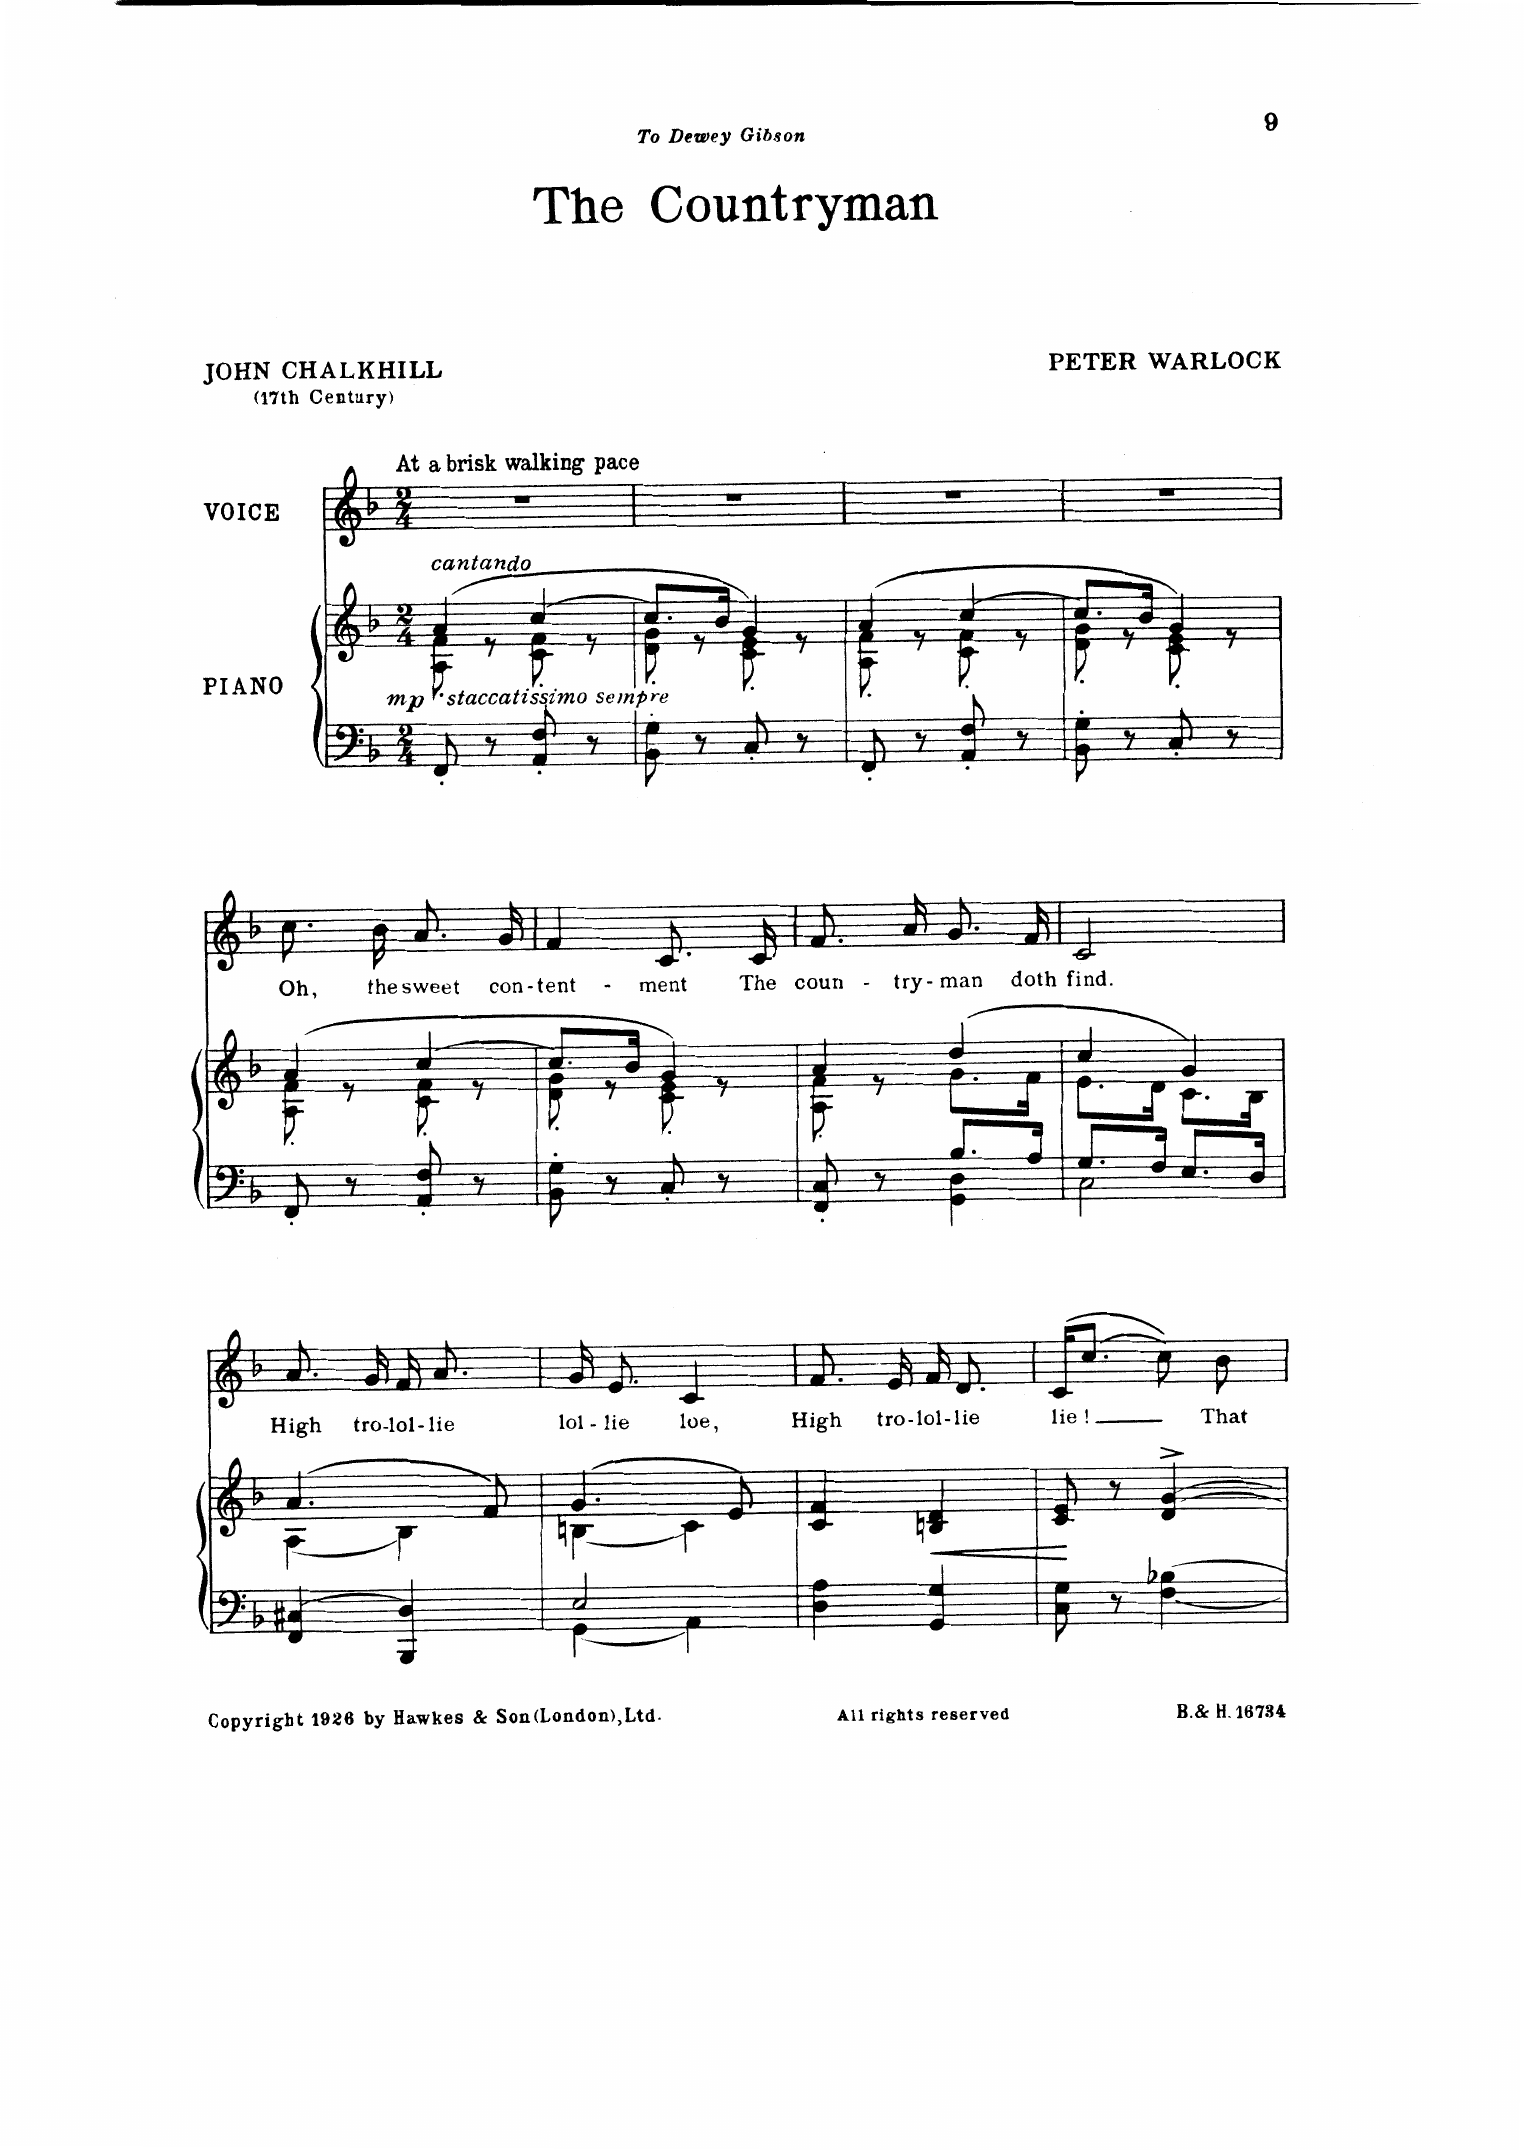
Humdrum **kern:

**kern	**kern	**dynam	**kern	**text
*part2	*part2	*part2	*part1	*part1
*staff3	*staff2	*staff2/3	*staff1	*staff1
*I"Piano	*	*	*I"Voice	*
*I'Pno	*	*	*	*
*clefF4	*clefG2	*	*clefG2	*
*k[b-]	*k[b-]	*	*k[b-]	*
*M2/4	*M2/4	*	*M2/4	*
=1	=1	=1	=1	=1
*	*^	*	*	*
!	!	!	!	!LO:TX:a:B:t=At a brisk walking pace	!
!	!LO:TX:i:t=cantando	!	!	!	!
!	!	!	!LO:DY:b	!	!
!	!	!	!LO:DY:n=1:b	!	!
8FF'/	(4a/	8A\' 8f\'	mp other-dynamics	2r	.
8r	.	8r	.	.	.
8AA/' 8F/'	[4cc/	8c\' 8f\'	.	.	.
8r	.	8r	.	.	.
=2	=2	=2	=2	=2	=2
8BB-\' 8G\'	8.cc/L]	8d\' 8g\'	.	2r	.
8r	.	8r	.	.	.
.	16b-/Jk	.	.	.	.
8C'/	4g/)	8c\' 8e\'	.	.	.
8r	.	8r	.	.	.
=3	=3	=3	=3	=3	=3
8FF'/	(4a/	8A\' 8f\'	.	2r	.
8r	.	8r	.	.	.
8AA/' 8F/'	[4cc/	8c\' 8f\'	.	.	.
8r	.	8r	.	.	.
=4	=4	=4	=4	=4	=4
8BB-\' 8G\'	8.cc/L]	8d\' 8g\'	.	2r	.
8r	.	8r	.	.	.
.	16b-/Jk	.	.	.	.
8C'/	4g/)	8c\' 8e\'	.	.	.
8r	.	8r	.	.	.
=5	=5	=5	=5	=5	=5
8FF'/	(4a/	8A\' 8f\'	.	8.cc\	Oh,
8r	.	8r	.	.	.
.	.	.	.	16b-\	the
8AA/' 8F/'	[4cc/	8c\' 8f\'	.	8.a/	sweet
8r	.	8r	.	.	.
.	.	.	.	16g/	con-
=6	=6	=6	=6	=6	=6
8BB-\' 8G\'	8.cc/L]	8d\' 8g\'	.	4f/	-tent-
8r	.	8r	.	.	.
.	16b-/Jk	.	.	.	.
8C'/	4g/)	8c\' 8e\'	.	8.c/	-ment
8r	.	8r	.	.	.
.	.	.	.	16c/	The
=7	=7	=7	=7	=7	=7
*^	*	*	*	*	*
8FF/' 8C/'	4ryy	4a/	8A\' 8f\'	.	8.f/	coun-
8r	.	.	8r	.	.	.
.	.	.	.	.	16a/	-try-
8.B-/L	4GG\ 4D\	(4dd/	8.g\L	.	8.g/	-man
16A/Jk	.	.	16f\Jk	.	16f/	doth
=8	=8	=8	=8	=8	=8	=8
8.G/L	2C\	4cc/	8.e\L	.	2c/	find.
16F/Jk	.	.	16d\Jk	.	.	.
8.E/L	.	4g/)	8.c\L	.	.	.
16D/Jk	.	.	16B-\Jk	.	.	.
*v	*v	*	*	*	*	*
=9	=9	=9	=9	=9	=9
4FF/ 4C#X/	(4.a/	(4A\	.	8.a/	High
.	.	.	.	16g/	tro-
4BBB-/ 4D/	.	4B-\)	.	16f/	-lol-
.	.	.	.	8.a/	-lie
.	8f/)	.	.	.	.
=10	=10	=10	=10	=10	=10
*^	*	*	*	*	*
2E/	4GG\	(4.g/	(4Bn\	.	16g/	lol-
.	.	.	.	.	8.e/	-lie
.	4AA\	.	4c\)	.	4c/	loe,
.	.	8e/)	.	.	.	.
*v	*v	*	*	*	*	*
*	*v	*v	*	*	*
=11	=11	=11	=11	=11
4D\ 4A\	4c/ 4f/	.	8.f/	High
.	.	.	16e/	tro-
!	!	!LO:HP:b	!	!
4GG/ 4G/	4Bn/ 4d/	<	16f/	-lol-
.	.	.	8.d/	-lie
=12	=12	=12	=12	=12
8C\ 8G\	8c/ 8e/	.	(16c/KL	lie!
.	.	.	[8.cc/J	.
8r	8r	.	.	.
4F\ [4B-X\	4d/^> [4g/^>	[	8cc\])	.
.	.	.	8b-\	That
=	=	=	=	=
*-	*-	*-	*-	*-
